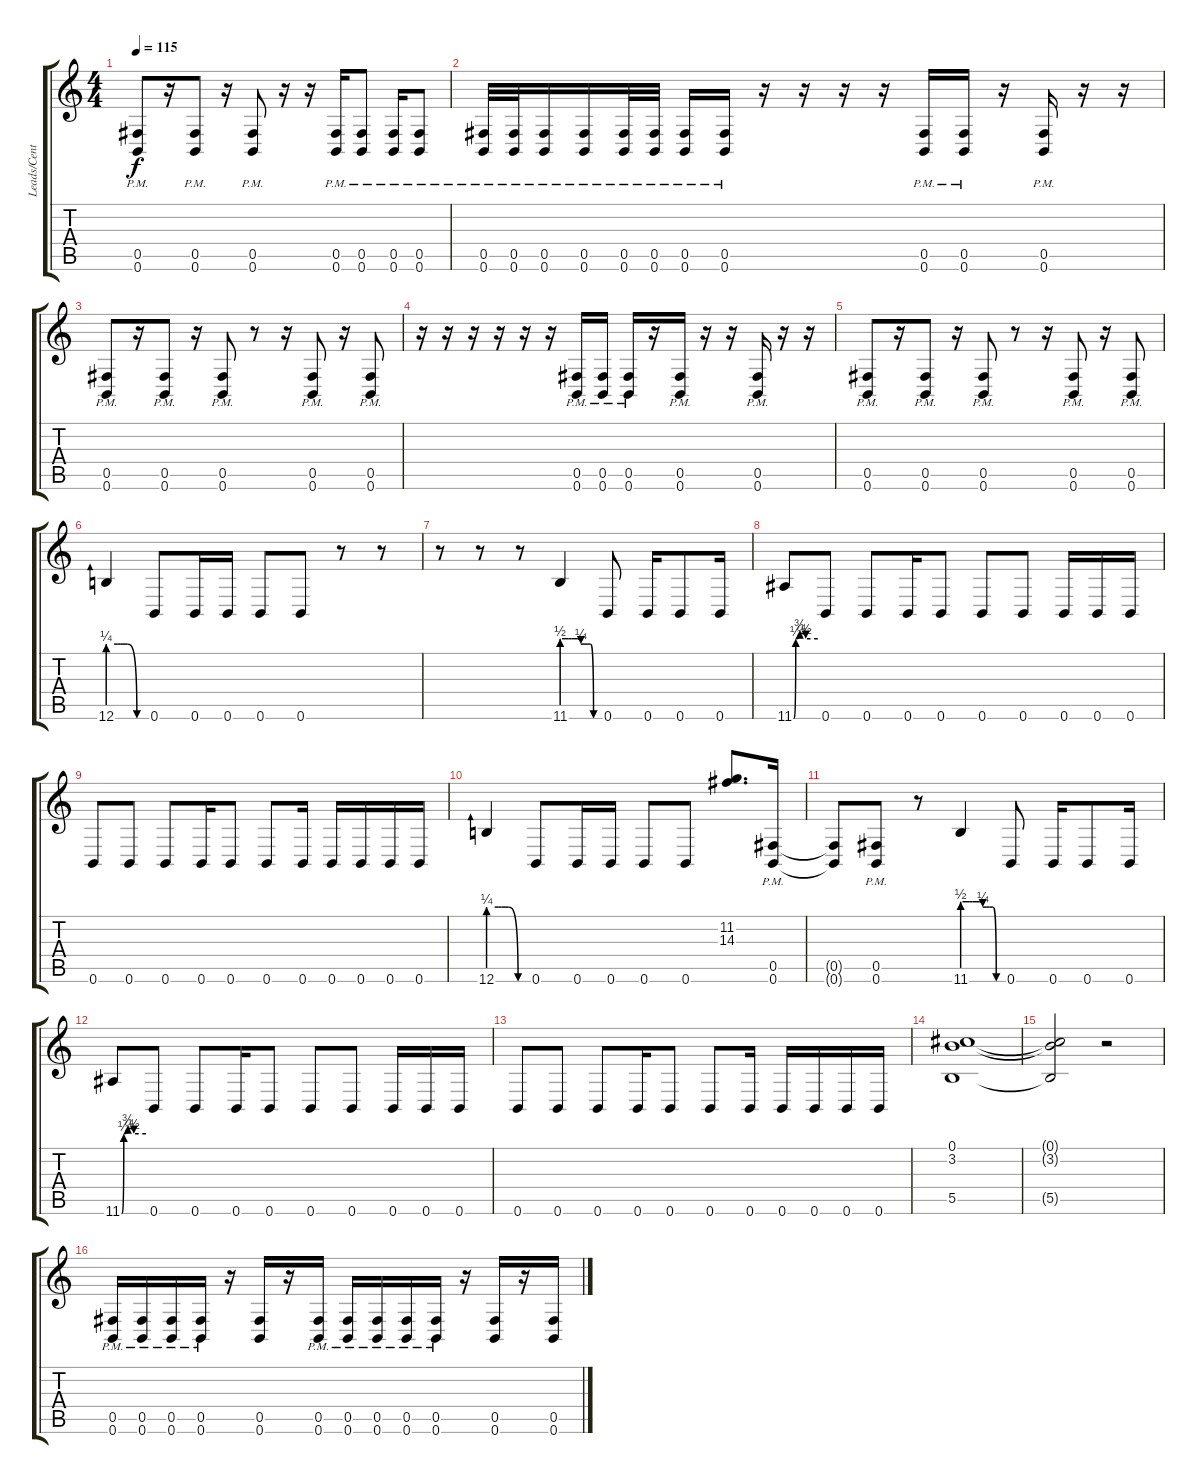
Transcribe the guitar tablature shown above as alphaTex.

\track ("Leads/Center" "Leads/Cent") {instrument distortionguitar}
\staff {score tabs}
\tuning (Db4 Ab3 E3 B2 Gb2 B1) {hide}
\ts (4 4)
\tempo 115
\clef g2
\ks c
(0.5{pm} 0.6{pm}).8{dy f} r.16 (0.5{pm} 0.6{pm}).8 r.16 (0.5{pm} 0.6{pm}).8 r.16 r.16 (0.5{pm} 0.6{pm}).16 (0.5{pm} 0.6{pm}).8 (0.5{pm} 0.6{pm}).16 (0.5{pm} 0.6{pm}).8 |
(0.5{pm} 0.6{pm}).32 (0.5{pm} 0.6{pm}).32 (0.5{pm} 0.6{pm}).16 (0.5{pm} 0.6{pm}).16 (0.5{pm} 0.6{pm}).32 (0.5{pm} 0.6{pm}).32 (0.5{pm} 0.6{pm}).16 (0.5{pm} 0.6{pm}).16 r.16 r.16 r.16 r.16 (0.5{pm} 0.6{pm}).16 (0.5{pm} 0.6{pm}).16 r.16 (0.5{pm} 0.6{pm}).16 r.16 r.16 |
(0.5{pm} 0.6{pm}).8 r.16 (0.5{pm} 0.6{pm}).8 r.16 (0.5{pm} 0.6{pm}).8 r.8 r.16 (0.5{pm} 0.6{pm}).8 r.16 (0.5{pm} 0.6{pm}).8 |
r.16 r.16 r.16 r.16 r.16 r.16 (0.5{pm} 0.6{pm}).16 (0.5{pm} 0.6{pm}).16 (0.5{pm} 0.6{pm}).16 r.16 (0.5{pm} 0.6{pm}).16 r.16 r.16 (0.5{pm} 0.6{pm}).16 r.16 r.16 |
(0.5{pm} 0.6{pm}).8 r.16 (0.5{pm} 0.6{pm}).8 r.16 (0.5{pm} 0.6{pm}).8 r.8 r.16 (0.5{pm} 0.6{pm}).8 r.16 (0.5{pm} 0.6{pm}).8 |
12.6{be (custom 0 1 15 1 20 1 30 1 45 0 55 0 60 0)}.4 0.6.8 0.6.16 0.6.16 0.6.8 0.6.8 r.8 r.8 |
r.8 r.8 r.8 11.6{be (custom 0 2 10 2 15 2 25 2 30 1 35 1 40 1 45 1 50 0 55 0 60 0)}.4 0.6.8 0.6.16 0.6.8 0.6.16 |
11.6{be (custom 0 0 5 2 15 3 30 2 60 2)}.8 0.6.8 0.6.8 0.6.16 0.6.8 0.6.8 0.6.8 0.6.16 0.6.16 0.6.16 |
0.6.8 0.6.8 0.6.8 0.6.16 0.6.8 0.6.8 0.6.16 0.6.16 0.6.16 0.6.16 0.6.16 |
12.6{be (custom 0 1 15 1 20 1 30 1 45 0 55 0 60 0)}.4 0.6.8 0.6.16 0.6.16 0.6.8 0.6.8 (11.2 14.3).8{d} (0.5{pm} 0.6{pm}).16 |
(0.5{t} 0.6{t}).8 (0.5{pm} 0.6{pm}).8 r.8 11.6{be (custom 0 2 10 2 15 2 25 2 30 1 35 1 40 1 45 1 50 0 55 0 60 0)}.4 0.6.8 0.6.16 0.6.8 0.6.16 |
11.6{be (custom 0 0 5 2 15 3 30 2 60 2)}.8 0.6.8 0.6.8 0.6.16 0.6.8 0.6.8 0.6.8 0.6.16 0.6.16 0.6.16 |
0.6.8 0.6.8 0.6.8 0.6.16 0.6.8 0.6.8 0.6.16 0.6.16 0.6.16 0.6.16 0.6.16 |
(0.1 3.2 5.5).1 |
(0.1{t} 3.2{t} 5.5{t}).2 r.2 |
(0.5{pm} 0.6{pm}).16 (0.5{pm} 0.6{pm}).16 (0.5{pm} 0.6{pm}).16 (0.5{pm} 0.6{pm}).16 r.16 (0.5 0.6).16 r.16 (0.5{pm} 0.6{pm}).16 (0.5{pm} 0.6{pm}).16 (0.5{pm} 0.6{pm}).16 (0.5{pm} 0.6{pm}).16 (0.5{pm} 0.6{pm}).16 r.16 (0.5 0.6).16 r.16 (0.5 0.6).16
